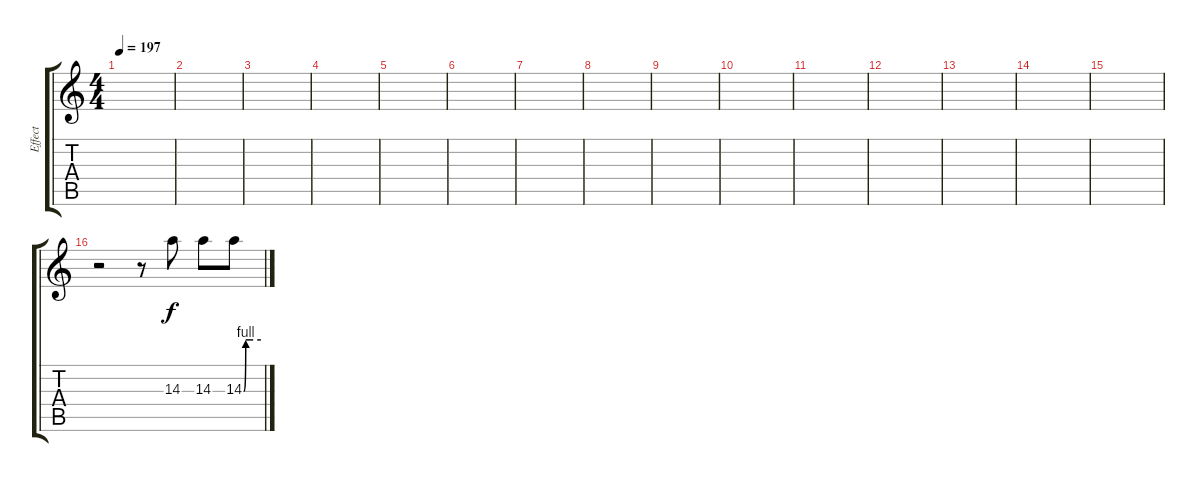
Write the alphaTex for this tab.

\track ("Effect" "Effect") {instrument overdrivenguitar}
\staff {score tabs}
\tuning (E4 B3 G3 D3 A2 E2) {hide}
\ts (4 4)
\tempo 197
\clef g2
\ks c
|
|
|
|
|
|
|
|
|
\section ("" "")
|
|
|
|
|
|
r.2 r.8 14.3.8 14.3.8 14.3{be (custom 0 0 7 4 25 4 33 4 60 4)}.8
